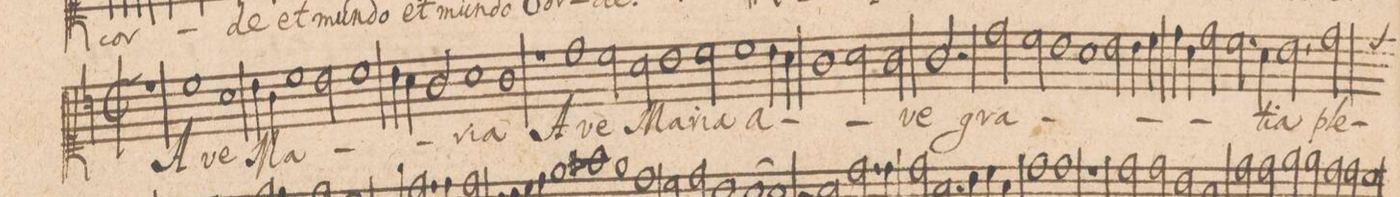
**kern	**text
*I"CANTVS.	*
*clefC1	*
*k[bn]	*
*met(C|)	*
*M2/1	*
=7||	=7||
*>B	*
*M2/1	*
*met(C|)	*
1ree	.
1cc	A-
=8-	=8-
1a	-ve
4b\	Ma-
4g\	.
1cc\	.
=9-	=9-
2b\	.
1cc	.
=10-	=10-
4b\	.
4a\	.
2g/	.
1a	-ri-
=11-	=11-
1g	-a
1ree	.
=12-	=12-
1dd	A-
2cc\	-ve
2a\	Ma-
=13-	=13-
1b	-ri-
2cc\	-a
1cc\	a-
=14-	=14-
4b\	.
4a\	.
1g	.
=15-	=15-
2a\	.
2g\	.
2g/	-ve
2r	.
=16-	=16-
2dd\	gra-
2cc\	.
1b	.
=17-	=17-
1a	.
2b\	.
4b\	.
4cc\	.
=18-	=18-
4dd\	.
4a\	.
2dd\	.
2.cc\	.
4a\	-ti-
=19-	=19-
2b,\	-a
*custos:cc	*
2dd\	ple-
*-	*-
